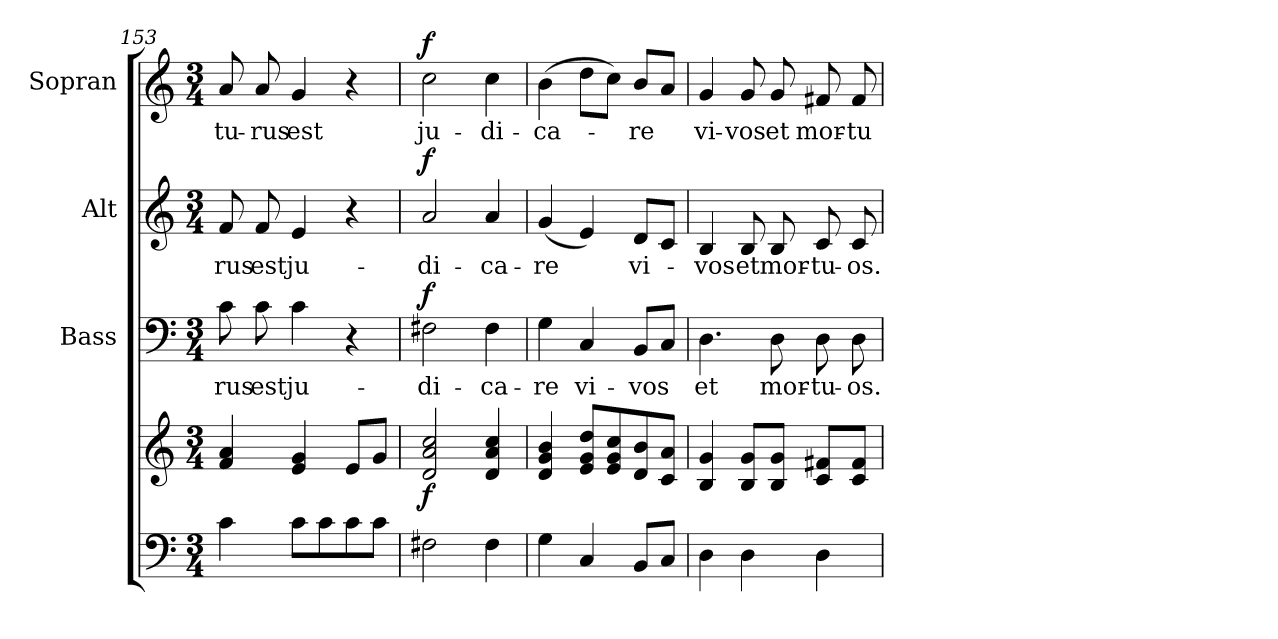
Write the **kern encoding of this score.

**kern	**kern	**dynam	**kern	**text	**dynam	**kern	**text	**dynam	**kern	**text	**dynam
*part4	*part4	*part4	*part3	*part3	*part3	*part2	*part2	*part2	*part1	*part1	*part1
*staff5	*staff4	*staff4/5	*staff3	*staff3	*staff3	*staff2	*staff2	*staff2	*staff1	*staff1	*staff1
*	*	*	*I"Bass	*	*	*I"Alt	*	*	*I"Sopran	*	*
*	*	*	*I'B.	*	*	*I'A.	*	*	*I'S.	*	*
*clefF4	*clefG2	*	*clefF4	*	*	*clefG2	*	*	*clefG2	*	*
*k[]	*k[]	*	*k[]	*	*	*k[]	*	*	*k[]	*	*
*C:	*C:	*	*C:	*	*	*C:	*	*	*C:	*	*
*M3/4	*M3/4	*	*M3/4	*	*	*M3/4	*	*	*M3/4	*	*
=153	=153	=153	=153	=153	=153	=153	=153	=153	=153	=153	=153
!	!	!	!	!LO:LY:b	!	!	!LO:LY:b	!	!	!LO:LY:b	!
4c\	4f/ 4a/	.	8c\	-rus	.	8f/	-rus	.	8a/	-tu-	.
!	!	!	!	!LO:LY:b	!	!	!LO:LY:b	!	!	!LO:LY:b	!
.	.	.	8c\	est	.	8f/	est	.	8a/	-rus	.
!	!	!	!	!LO:LY:b	!	!	!LO:LY:b	!	!	!LO:LY:b	!
8c\L	4e/ 4g/	.	4c\	ju-	.	4e/	ju-	.	4g/	est	.
8c\	.	.	.	.	.	.	.	.	.	.	.
8c\	8e/L	.	4r	.	.	4r	.	.	4r	.	.
8c\J	8g/J	.	.	.	.	.	.	.	.	.	.
!!LO:PB:g=z
=154	=154	=154	=154	=154	=154	=154	=154	=154	=154	=154	=154
!	!	!LO:DY:b	!	!LO:LY:b	!LO:DY:a	!	!LO:LY:b	!LO:DY:a	!	!LO:LY:b	!LO:DY:a
2F#X\	2d/ 2a/ 2cc/	f	2F#X\	-di-	f	2a/	-di-	f	2cc\	ju-	f
!	!	!	!	!LO:LY:b	!	!	!LO:LY:b	!	!	!LO:LY:b	!
4F#\	4d/ 4a/ 4cc/	.	4F#\	-ca-	.	4a/	-ca-	.	4cc\	-di-	.
=155	=155	=155	=155	=155	=155	=155	=155	=155	=155	=155	=155
!	!	!	!	!LO:LY:b	!	!	!LO:LY:b	!	!	!LO:LY:b	!
4G\	4d/ 4g/ 4b/	.	4G\	-re	.	(<4g/	-re	.	(>4b\	-ca-	.
!	!	!	!	!LO:LY:b	!	!	!	!	!	!	!
4C/	8e/ 8g/ 8dd/L	.	4C/	vi-	.	4e/)	.	.	8dd\L	.	.
.	8e/ 8g/ 8cc/	.	.	.	.	.	.	.	8cc\J)	.	.
!	!	!	!	!LO:LY:b	!	!	!LO:LY:b	!	!	!LO:LY:b	!
8BB/L	8d/ 8b/	.	8BB/L	-vos	.	8d/L	vi-	.	8b/L	-re	.
8C/J	8c/ 8a/J	.	8C/J	.	.	8c/J	.	.	8a/J	.	.
=156	=156	=156	=156	=156	=156	=156	=156	=156	=156	=156	=156
!	!	!	!	!LO:LY:b	!	!	!LO:LY:b	!	!	!LO:LY:b	!
4D\	4B/ 4g/	.	4.D\	et	.	4B/	-vos	.	4g/	vi-	.
!	!	!	!	!	!	!	!LO:LY:b	!	!	!LO:LY:b	!
4D\	8B/ 8g/L	.	.	.	.	8B/	et	.	8g/	-vos	.
!	!	!	!	!LO:LY:b	!	!	!LO:LY:b	!	!	!LO:LY:b	!
.	8B/ 8g/J	.	8D\	mor-	.	8B/	mor-	.	8g/	et	.
!	!	!	!	!LO:LY:b	!	!	!LO:LY:b	!	!	!LO:LY:b	!
4D\	8c/ 8f#X/L	.	8D\	-tu-	.	8c/	-tu-	.	8f#X/	mor-	.
!	!	!	!	!LO:LY:b	!	!	!LO:LY:b	!	!	!LO:LY:b	!
.	8c/ 8f#/J	.	8D\	-os.	.	8c/	-os.	.	8f#/	-tu-	.
=	=	=	=	=	=	=	=	=	=	=	=
*-	*-	*-	*-	*-	*-	*-	*-	*-	*-	*-	*-
